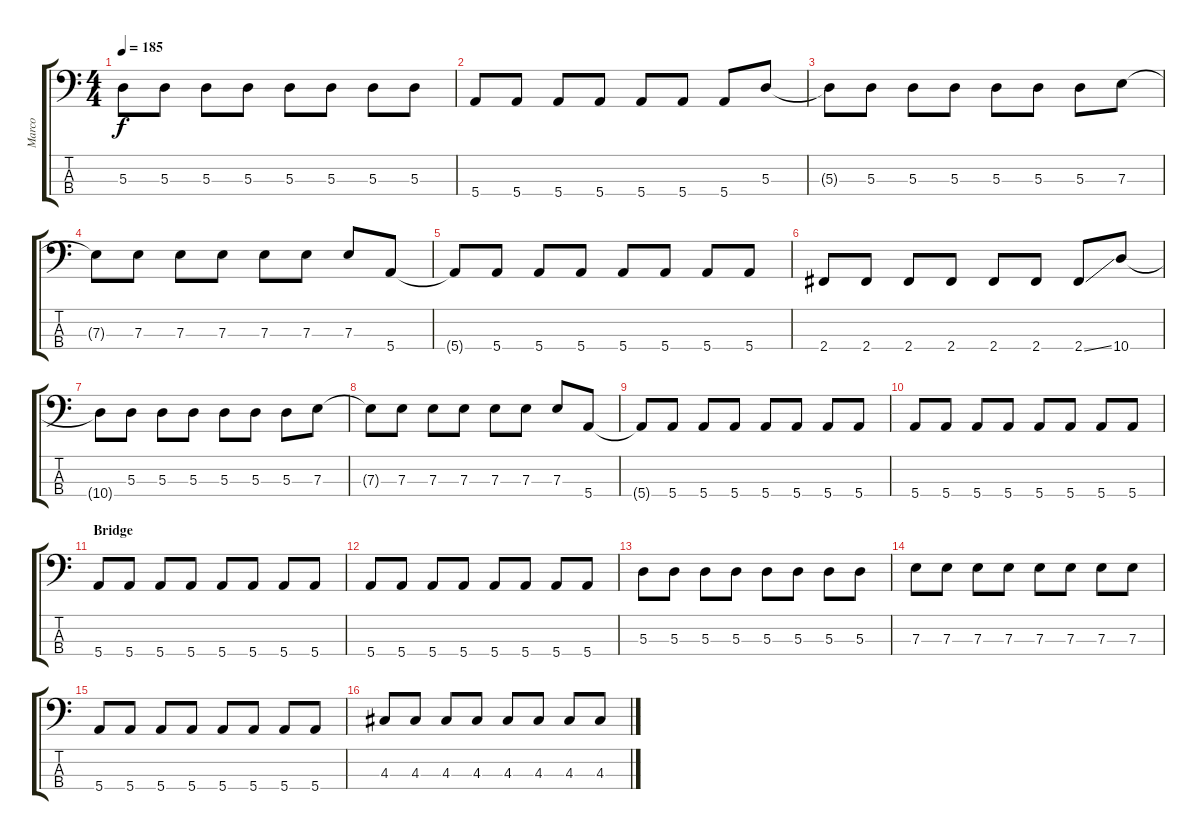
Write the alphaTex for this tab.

\track ("Marco" "Marco") {instrument electricbassfinger}
\staff {score tabs}
\tuning (G2 D2 A1 E1) {hide}
\ts (4 4)
\tempo 185
\clef f4
\ks c
5.3.8{dy f} 5.3.8 5.3.8 5.3.8 5.3.8 5.3.8 5.3.8 5.3.8 |
5.4.8 5.4.8 5.4.8 5.4.8 5.4.8 5.4.8 5.4.8 5.3.8 |
5.3{t}.8 5.3.8 5.3.8 5.3.8 5.3.8 5.3.8 5.3.8 7.3.8 |
7.3{t}.8 7.3.8 7.3.8 7.3.8 7.3.8 7.3.8 7.3.8 5.4.8 |
5.4{t}.8 5.4.8 5.4.8 5.4.8 5.4.8 5.4.8 5.4.8 5.4.8 |
2.4.8 2.4.8 2.4.8 2.4.8 2.4.8 2.4.8 2.4{ss}.8 10.4.8 |
10.4{t}.8 5.3.8 5.3.8 5.3.8 5.3.8 5.3.8 5.3.8 7.3.8 |
7.3{t}.8 7.3.8 7.3.8 7.3.8 7.3.8 7.3.8 7.3.8 5.4.8 |
5.4{t}.8 5.4.8 5.4.8 5.4.8 5.4.8 5.4.8 5.4.8 5.4.8 |
5.4.8 5.4.8 5.4.8 5.4.8 5.4.8 5.4.8 5.4.8 5.4.8 |
\section ("" "Bridge")
5.4.8 5.4.8 5.4.8 5.4.8 5.4.8 5.4.8 5.4.8 5.4.8 |
5.4.8 5.4.8 5.4.8 5.4.8 5.4.8 5.4.8 5.4.8 5.4.8 |
5.3.8 5.3.8 5.3.8 5.3.8 5.3.8 5.3.8 5.3.8 5.3.8 |
7.3.8 7.3.8 7.3.8 7.3.8 7.3.8 7.3.8 7.3.8 7.3.8 |
5.4.8 5.4.8 5.4.8 5.4.8 5.4.8 5.4.8 5.4.8 5.4.8 |
4.3.8 4.3.8 4.3.8 4.3.8 4.3.8 4.3.8 4.3.8 4.3.8
